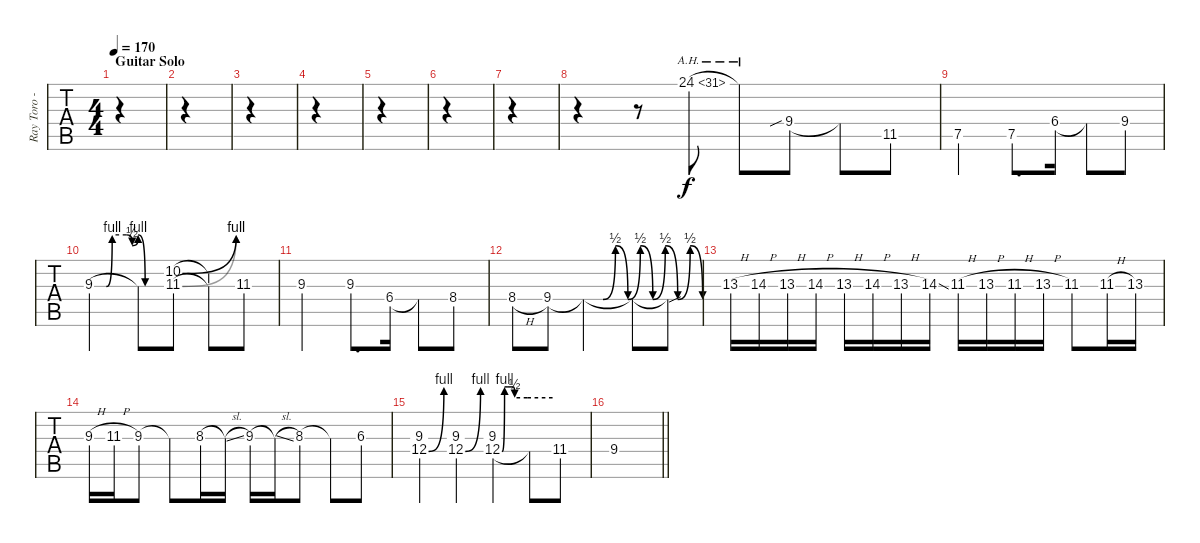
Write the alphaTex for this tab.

\track ("Ray Toro - Guitar Three" "Ray Toro -") {instrument distortionguitar}
\staff {tabs}
\tuning (E4 B3 G3 D3 A2 E2) {hide}
\ts (4 4)
\section ("" "Guitar Solo")
\tempo 170
\clef g2
\ks c
|
|
|
|
|
|
|
r.4 r.8 24.1{ah 7}.8 24.1{ah 7 t}.8 9.4{sib}.8 9.4{t}.8 11.5.8 |
7.5.2 7.5.8{d} 6.4.16 6.4{t}.8 9.4.8 |
9.3{be (custom 0 0 10 0 15 4 27 4 32 2 37 4 43 0 45 0 60 0)}.2 9.3{t}.8 (10.2{be (bend 0 0 60 4)} 11.3{be (bend 0 0 60 4)}).8 (10.2{t} 11.3{t}).8 11.3.8 |
9.3.2 9.3.8{d} 6.4.16 6.4{t}.8 8.4.8 |
8.4{h}.8 9.4{be (custom 0 0 20 0 25 2 30 0 35 2 40 0 45 2 50 0 55 2 60 0)}.8 9.4{t}.2 9.4{t}.8 9.4{sou t}.8 |
13.3{h}.16 14.3{h}.16 13.3{h}.16 14.3{h}.16 13.3{h}.16 14.3{h}.16 13.3{h}.16 14.3{ss}.16 11.3{h}.16 13.3{h}.16 11.3{h}.16 13.3{h}.16 11.3.8 11.3{h}.16 13.3.16 |
9.3{h}.16 11.3{h}.16 9.3.8 9.3{t}.8 8.3.16 8.3{sl t}.16 9.3.16 9.3{sl t}.16 8.3.8 8.3{t}.8 6.3.8 |
(9.3 12.4{be (bend 0 0 60 4)}).4 (9.3 12.4{be (bend 0 0 60 4)}).4 (9.3 12.4{be (custom 0 0 3 4 7 4 13 4 15 2 30 2 60 2)}).4 12.4{t}.8 11.4.8 |
\barLineRight lightlight
9.4.1
